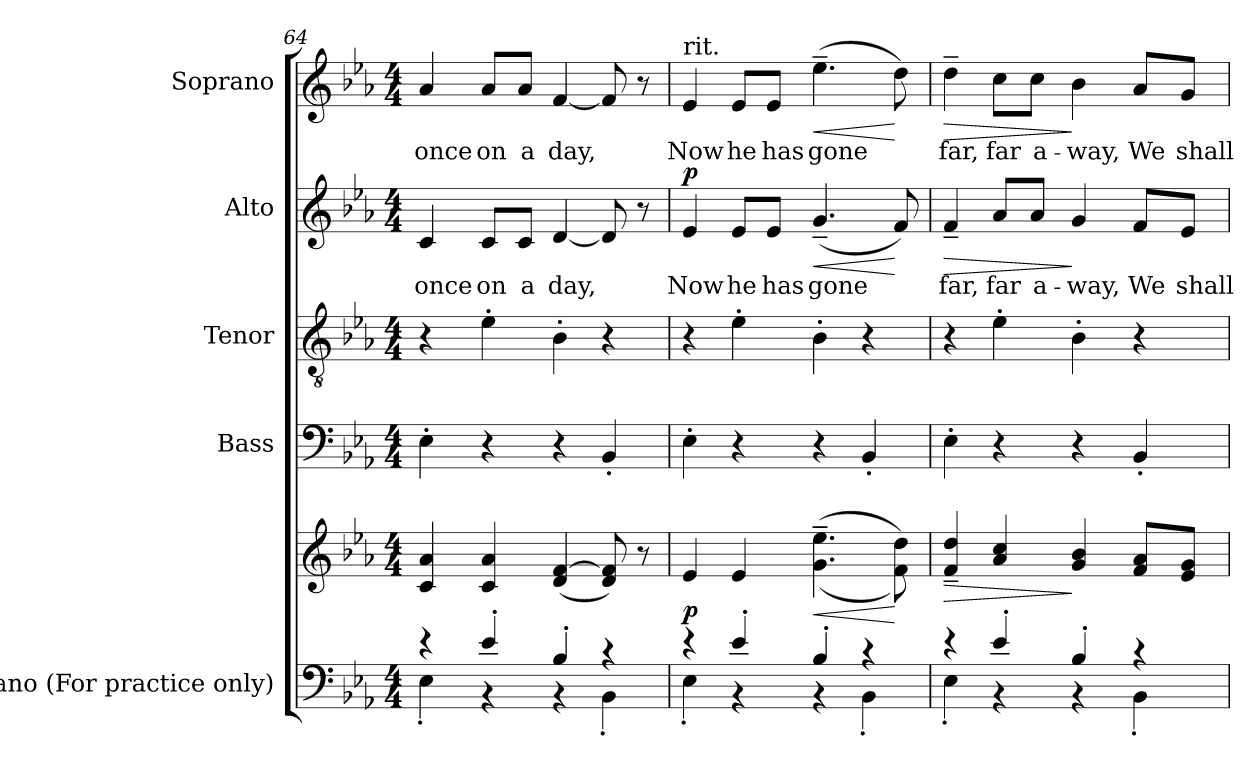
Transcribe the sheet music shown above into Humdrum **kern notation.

**kern	**kern	**dynam	**kern	**kern	**kern	**text	**dynam	**kern	**text	**dynam
*part5	*part5	*part5	*part4	*part3	*part2	*part2	*part2	*part1	*part1	*part1
*staff6	*staff5	*staff5/6	*staff4	*staff3	*staff2	*staff2	*staff2	*staff1	*staff1	*staff1
*I"Piano (For practice only)	*	*	*I"Bass	*I"Tenor	*I"Alto	*	*	*I"Soprano	*	*
*I'Pno.	*	*	*I'B.	*I'T.	*I'A.	*	*	*I'S.	*	*
!!LO:PB:g=z
*clefF4	*clefG2	*	*clefF4	*clefGv2	*clefG2	*	*	*clefG2	*	*
*	*	*	*	*ITrd7c12	*	*	*	*	*	*
*k[b-e-a-]	*k[b-e-a-]	*	*k[b-e-a-]	*k[b-e-a-]	*k[b-e-a-]	*	*	*k[b-e-a-]	*	*
*E-:	*E-:	*	*E-:	*E-:	*E-:	*	*	*E-:	*	*
*M4/4	*M4/4	*	*M4/4	*M4/4	*M4/4	*	*	*M4/4	*	*
=64	=64	=64	=64	=64	=64	=64	=64	=64	=64	=64
*^	*	*	*	*	*	*	*	*	*	*
!	!	!	!	!	!	!	!LO:LY:b:color=#000000	!	!	!	!
!	!	!	!	!	!	!	!	!	!	!LO:LY:b:color=#000000	!
4r	4E-'i\	4ci/ 4a-i	.	4E-'i\	4r	4ci/	once	.	4a-i/	once	.
!	!	!	!	!	!	!	!LO:LY:b:color=#000000	!	!	!	!
!	!	!	!	!	!	!	!	!	!	!LO:LY:b:color=#000000	!
4e-'i/	4r	4ci/ 4a-i	.	4r	4E-'i\	8ci/L	on	.	8a-i/L	on	.
!	!	!	!	!	!	!	!LO:LY:b:color=#000000	!	!	!	!
!	!	!	!	!	!	!	!	!	!	!LO:LY:b:color=#000000	!
.	.	.	.	.	.	8ci/J	a	.	8a-i/J	a	.
!	!	!	!	!	!	!	!LO:LY:b:color=#000000	!	!	!	!
!	!	!	!	!	!	!	!	!	!	!LO:LY:b:color=#000000	!
4B-'i/	4r	(4di/ [>4fi	.	4r	4BB-'i\	[<4di/	day,	.	[<4fi/	day,	.
4r	4BB-'i\	8di/ 8fi])	.	4BB-'i/	4r	8di/]	.	.	8fi/]	.	.
.	.	8r	.	.	.	8r	.	.	8r	.	.
=65	=65	=65	=65	=65	=65	=65	=65	=65	=65	=65	=65
!	!	!	!	!	!	!	!LO:LY:b:color=#000000	!	!	!	!
!	!	!	!	!	!	!	!	!	!LO:TX:t=rit.	!	!
!	!	!	!	!	!	!	!	!	!	!LO:LY:b:color=#000000	!
4r	4E-'i\	4e-i/	p	4E-'i\	4r	4e-i/	Now	p	4e-i/	Now	.
!	!	!	!	!	!	!	!LO:LY:b:color=#000000	!	!	!	!
!	!	!	!	!	!	!	!	!	!	!LO:LY:b:color=#000000	!
4e-'i/	4r	4e-i/	.	4r	4E-'i\	8e-i/L	he	.	8e-i/L	he	.
!	!	!	!	!	!	!	!LO:LY:b:color=#000000	!	!	!	!
!	!	!	!	!	!	!	!	!	!	!LO:LY:b:color=#000000	!
.	.	.	.	.	.	8e-i/J	has	.	8e-i/J	has	.
!	!	!	!LO:HP:b	!	!	!	!	!	!	!	!
!	!	!	!	!	!	!	!LO:LY:b:color=#000000	!LO:HP:b	!	!	!
!	!	!	!	!	!	!	!	!	!	!LO:LY:b:color=#000000	!LO:HP:b
4B-'i/	4r	((4.gi\~ 4.ee-i~	<	4r	4BB-'i\	(4.g~i/	gone	<	(4.ee-~i\	gone	<
4r	4BB-'i\	.	.	4BB-'i/	4r	.	.	.	.	.	.
.	.	8fi\ 8ddi))	[	.	.	8fi/)	.	[	8ddi\)	.	[
=66	=66	=66	=66	=66	=66	=66	=66	=66	=66	=66	=66
!	!	!	!LO:HP:b	!	!	!	!	!	!	!	!
!	!	!	!	!	!	!	!LO:LY:b:color=#000000	!LO:HP:b	!	!	!
!	!	!	!	!	!	!	!	!	!	!LO:LY:b:color=#000000	!LO:HP:b
4r	4E-'i\	4fi/~ 4ddi~	>	4E-'i\	4r	4f~i/	far,	>	4dd~i\	far,	>
!	!	!	!	!	!	!	!LO:LY:b:color=#000000	!	!	!	!
!	!	!	!	!	!	!	!	!	!	!LO:LY:b:color=#000000	!
4e-'i/	4r	4a-i/ 4cci	.	4r	4E-'i\	8a-i/L	far	.	8cci\L	far	.
!	!	!	!	!	!	!	!LO:LY:b:color=#000000	!	!	!	!
!	!	!	!	!	!	!	!	!	!	!LO:LY:b:color=#000000	!
.	.	.	.	.	.	8a-i/J	a-	.	8cci\J	a-	.
!	!	!	!	!	!	!	!LO:LY:b:color=#000000	!	!	!	!
!	!	!	!	!	!	!	!	!	!	!LO:LY:b:color=#000000	!
4B-'i/	4r	4gi/ 4b-i	]	4r	4BB-'i\	4gi/	-way,	]	4b-i\	-way,	]
!	!	!	!	!	!	!	!LO:LY:b:color=#000000	!	!	!	!
!	!	!	!	!	!	!	!	!	!	!LO:LY:b:color=#000000	!
4r	4BB-'i\	8fi/ 8a-iL	.	4BB-'i/	4r	8fi/L	We	.	8a-i/L	We	.
!	!	!	!	!	!	!	!LO:LY:b:color=#000000	!	!	!	!
!	!	!	!	!	!	!	!	!	!	!LO:LY:b:color=#000000	!
.	.	8e-i/ 8giJ	.	.	.	8e-i/J	shall	.	8gi/J	shall	.
*v	*v	*	*	*	*	*	*	*	*	*	*
=	=	=	=	=	=	=	=	=	=	=
*-	*-	*-	*-	*-	*-	*-	*-	*-	*-	*-
